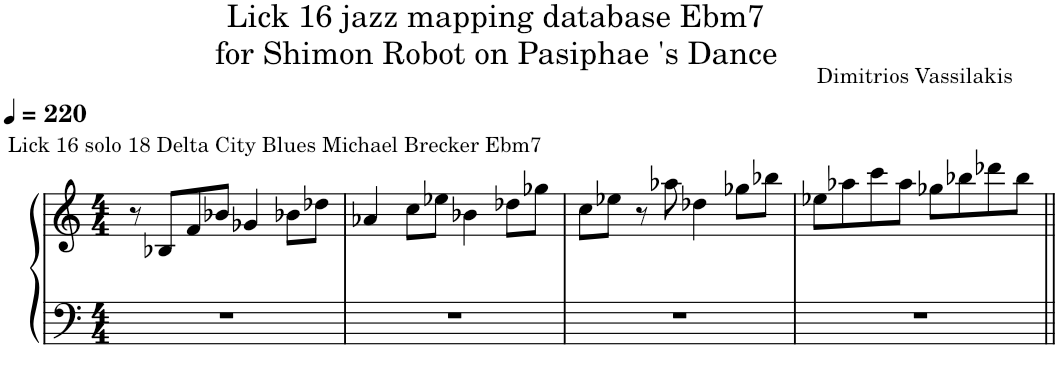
**kern	**kern
*part1	*part1
*staff2	*staff1
*I"Piano	*
*I'Pno.	*
*clefF4	*clefG2
*k[]	*k[]
*M4/4	*M4/4
*MM220	*MM220
=1	=1
!	!LO:TX:a:t=Lick 16 solo 18 Delta City Blues Michael Brecker Ebm7
1r	8r
.	8B-X/L
.	8f/
.	8b-X/J
.	4g-X/
.	8b-X\L
.	8dd-X\J
=2	=2
1r	4a-X/
.	8cc\L
.	8ee-X\J
.	4b-X\
.	8dd-X\L
.	8gg-X\J
=3	=3
1r	8cc\L
.	8ee-X\J
.	8r
.	8aa-X\
.	4dd-X\
.	8gg-X\L
.	8bb-X\J
=4	=4
1r	8ee-X\L
.	8aa-X\
.	8ccc\
.	8aa-\J
.	8gg-X\L
.	8bb-X\
.	8ddd-X\
.	8bb-\J
=||	=||
*-	*-
